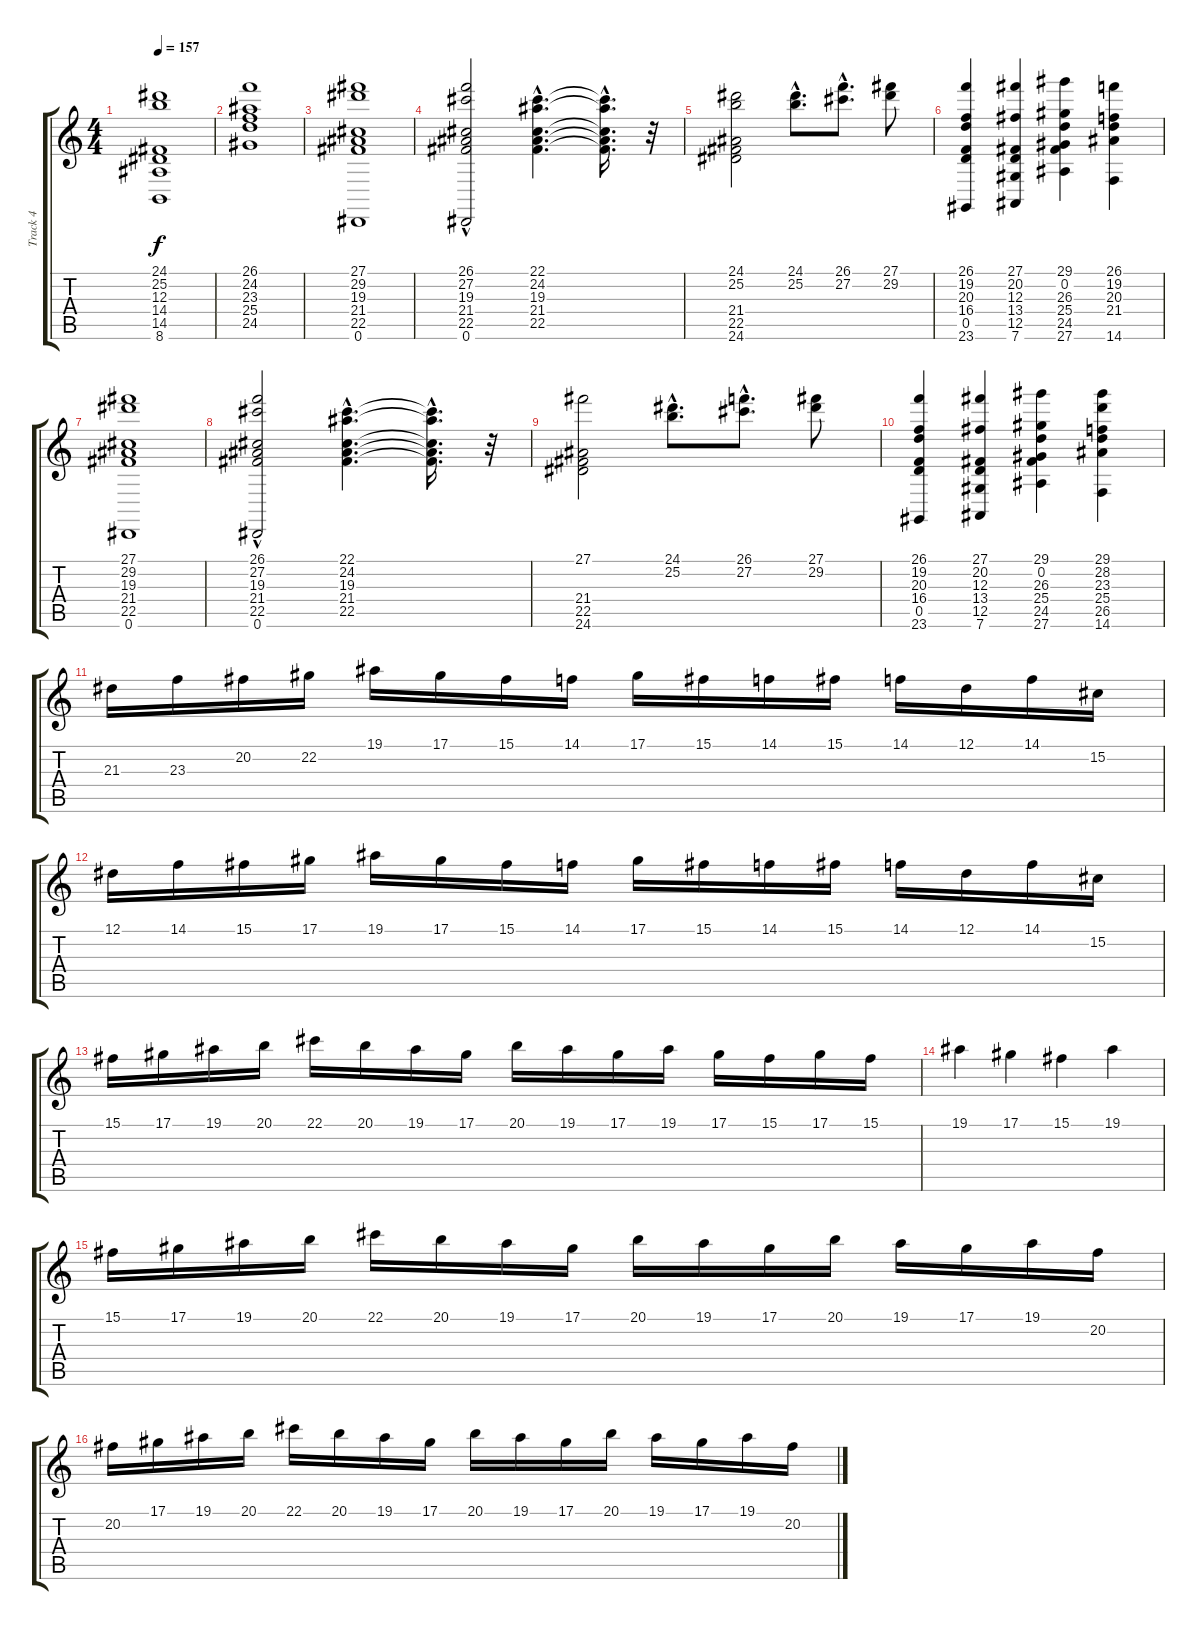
\track ("Track 4" "Track 4") {instrument stringensemble1}
\staff {score tabs}
\tuning (Eb4 Bb3 Gb3 Db3 Ab2 Eb2) {hide}
\ts (4 4)
\tempo 157
\clef g2
\ks c
(24.1 25.2 12.3 14.4 14.5 8.6).1{dy f} |
(26.1 24.2 23.3 25.4 24.5).1 |
(27.1 29.2 19.3 21.4 22.5 0.6).1 |
(26.1{hac} 27.2{hac} 19.3{hac} 21.4{hac} 22.5{hac} 0.6{hac}).2 (22.1{hac} 24.2{hac} 19.3{hac} 21.4{hac} 22.5{hac}).4{d} (22.1{hac t} 24.2{hac t} 19.3{hac t} 21.4{hac t} 22.5{hac t}).16{d} r.32 |
(24.1 25.2 21.4 22.5 24.6).2 (24.1{hac} 25.2{hac}).8{d} (26.1{hac} 27.2{hac}).8{d} (27.1 29.2).8 |
(26.1 19.2 20.3 16.4 0.5 23.6).4 (27.1 20.2 12.3 13.4 12.5 7.6).4 (29.1 0.2 26.3 25.4 24.5 27.6).4 (26.1 19.2 20.3 21.4 14.6).4 |
(27.1 29.2 19.3 21.4 22.5 0.6).1 |
(26.1{hac} 27.2{hac} 19.3{hac} 21.4{hac} 22.5{hac} 0.6{hac}).2 (22.1{hac} 24.2{hac} 19.3{hac} 21.4{hac} 22.5{hac}).4{d} (22.1{hac t} 24.2{hac t} 19.3{hac t} 21.4{hac t} 22.5{hac t}).16{d} r.32 |
(27.1 21.4 22.5 24.6).2 (24.1{hac} 25.2{hac}).8{d} (26.1{hac} 27.2{hac}).8{d} (27.1 29.2).8 |
(26.1 19.2 20.3 16.4 0.5 23.6).4 (27.1 20.2 12.3 13.4 12.5 7.6).4 (29.1 0.2 26.3 25.4 24.5 27.6).4 (29.1 28.2 23.3 25.4 26.5 14.6).4 |
21.3.16 23.3.16 20.2.16 22.2.16 19.1.16 17.1.16 15.1.16 14.1.16 17.1.16 15.1.16 14.1.16 15.1.16 14.1.16 12.1.16 14.1.16 15.2.16 |
12.1.16 14.1.16 15.1.16 17.1.16 19.1.16 17.1.16 15.1.16 14.1.16 17.1.16 15.1.16 14.1.16 15.1.16 14.1.16 12.1.16 14.1.16 15.2.16 |
15.1.16 17.1.16 19.1.16 20.1.16 22.1.16 20.1.16 19.1.16 17.1.16 20.1.16 19.1.16 17.1.16 19.1.16 17.1.16 15.1.16 17.1.16 15.1.16 |
19.1.4 17.1.4 15.1.4 19.1.4 |
15.1.16 17.1.16 19.1.16 20.1.16 22.1.16 20.1.16 19.1.16 17.1.16 20.1.16 19.1.16 17.1.16 20.1.16 19.1.16 17.1.16 19.1.16 20.2.16 |
20.2.16 17.1.16 19.1.16 20.1.16 22.1.16 20.1.16 19.1.16 17.1.16 20.1.16 19.1.16 17.1.16 20.1.16 19.1.16 17.1.16 19.1.16 20.2.16
